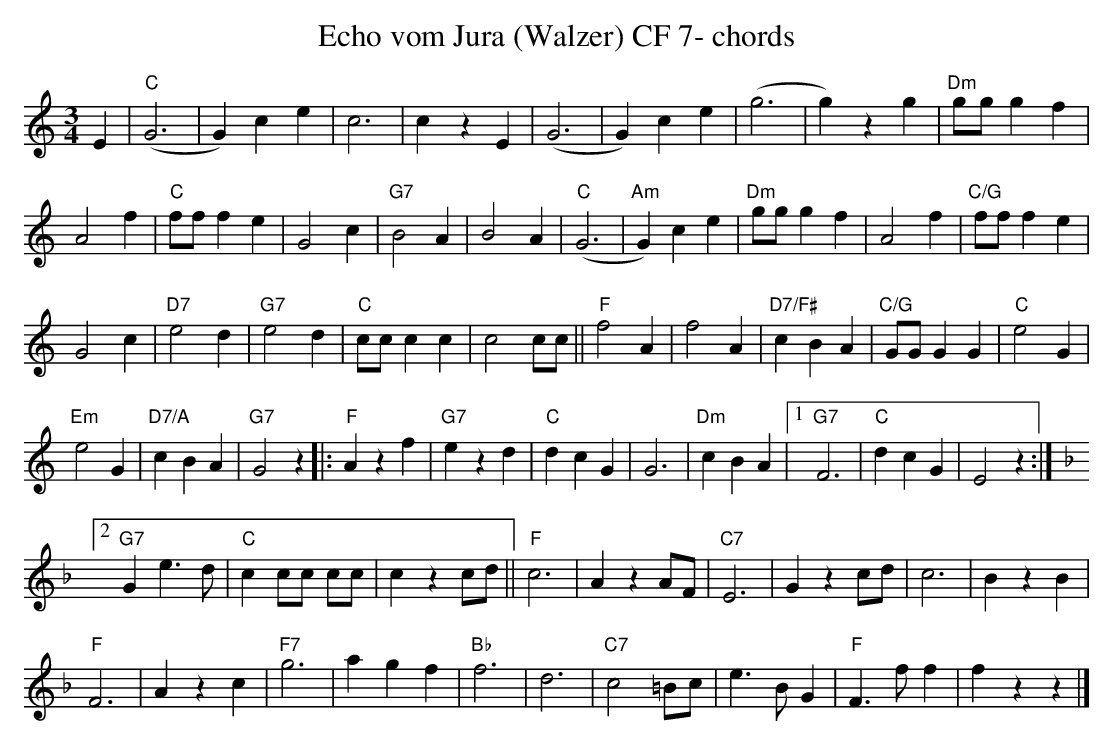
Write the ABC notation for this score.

X:1
T:Echo vom Jura (Walzer) CF 7- chords
M:3/4
L:1/4
K:Cmaj%%MIDI gchordon
E | "C"(G3 | G)ce | c3 | czE | (G3 | G)ce | (g3 | g)zg | "Dm"g/2g/2 gf |
A2f | "C"f/2f/2fe | G2c | "G7"B2A | B2A | "C"(G3 | "Am"G)ce | "Dm"g/2g/2gf | A2f | "C/G"f/2f/2fe |
G2c | "D7"e2d | "G7"e2d | "C"c/2c/2cc | c2c/2c/2 || "F"f2A | f2A | "D7/F#"cBA | "C/G"G/2G/2GG | "C"e2G |
"Em"e2G | "D7/A"cBA | "G7"G2z |: "F"Azf | "G7"ezd | "C"dcG | G3 | "Dm"cBA |1 "G7"F3 | "C"dcG | E2z :|2 [K:Fmaj]
"G7"Ge>d | "C"cc/2c/2 c/2c/2 | czc/2d/2 || "F"c3 | AzA/2F/2 | "C7"E3 | Gzc/2d/2 | c3 | BzB |
"F"F3 | Azc | "F7"g3 | agf | "Bb"f3 | d3 | "C7"c2=B/2c/2 | e>BG | "F"F>ff | fzz |]
